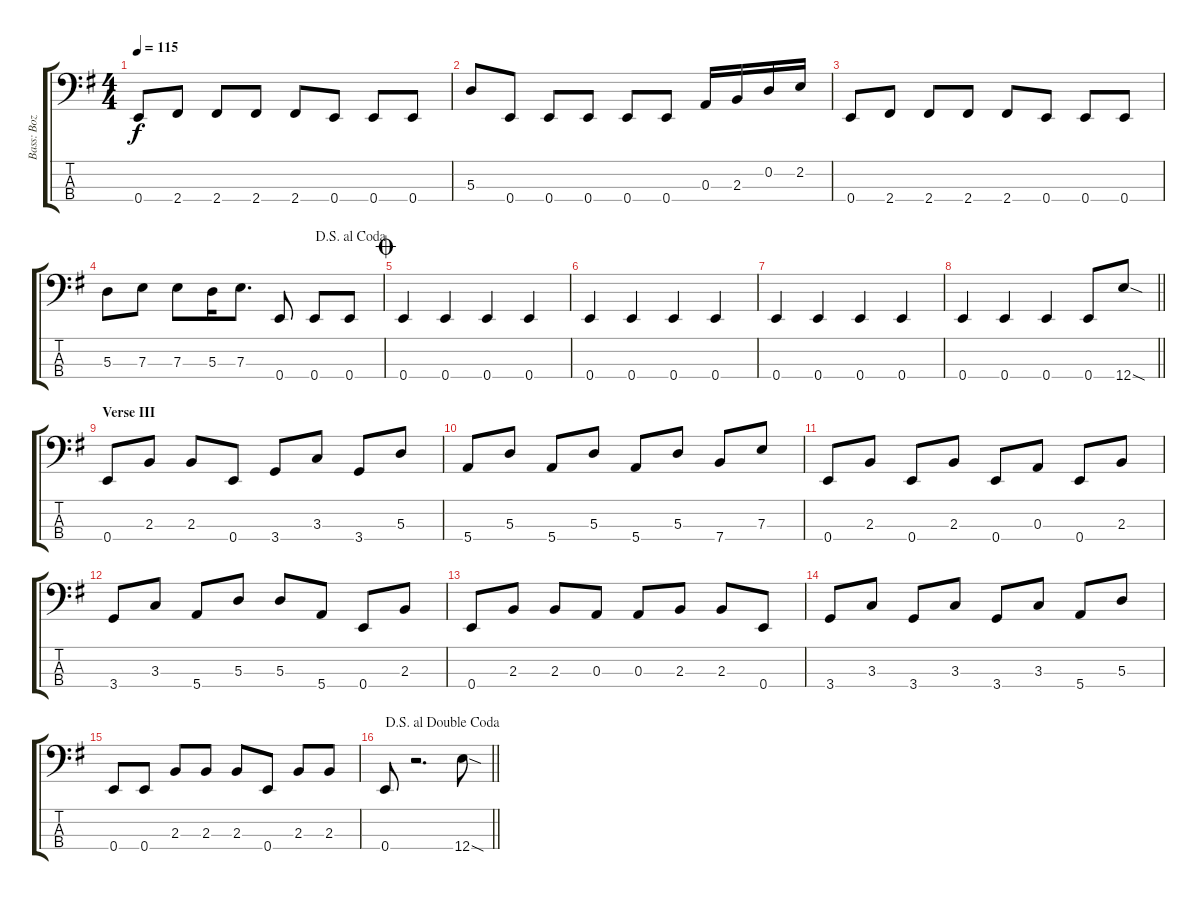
\track ("Bass: Boz" "Bass: Boz") {instrument electricbassfinger}
\staff {score tabs}
\tuning (G2 D2 A1 E1) {hide}
\ts (4 4)
\tempo 115
\clef f4
\ks g
0.4.8{dy f} 2.4.8 2.4.8 2.4.8 2.4.8 0.4.8 0.4.8 0.4.8 |
5.3.8 0.4.8 0.4.8 0.4.8 0.4.8 0.4.8 0.3.16 2.3.16 0.2.16 2.2.16 |
0.4.8 2.4.8 2.4.8 2.4.8 2.4.8 0.4.8 0.4.8 0.4.8 |
\jump dalsegnoalcoda
5.3.8 7.3.8 7.3.8 5.3.16 7.3.8{d} 0.4.8 0.4.8 0.4.8 |
\jump coda
0.4.4 0.4.4 0.4.4 0.4.4 |
0.4.4 0.4.4 0.4.4 0.4.4 |
0.4.4 0.4.4 0.4.4 0.4.4 |
\barLineRight lightlight
0.4.4 0.4.4 0.4.4 0.4.8 12.4{sod}.8 |
\section ("" "Verse III")
0.4.8 2.3.8 2.3.8 0.4.8 3.4.8 3.3.8 3.4.8 5.3.8 |
5.4.8 5.3.8 5.4.8 5.3.8 5.4.8 5.3.8 7.4.8 7.3.8 |
0.4.8 2.3.8 0.4.8 2.3.8 0.4.8 0.3.8 0.4.8 2.3.8 |
3.4.8 3.3.8 5.4.8 5.3.8 5.3.8 5.4.8 0.4.8 2.3.8 |
0.4.8 2.3.8 2.3.8 0.3.8 0.3.8 2.3.8 2.3.8 0.4.8 |
3.4.8 3.3.8 3.4.8 3.3.8 3.4.8 3.3.8 5.4.8 5.3.8 |
0.4.8 0.4.8 2.3.8 2.3.8 2.3.8 0.4.8 2.3.8 2.3.8 |
\jump dalsegnoaldoublecoda
\barLineRight lightlight
0.4.8 r.2{d} 12.4{sod}.8
